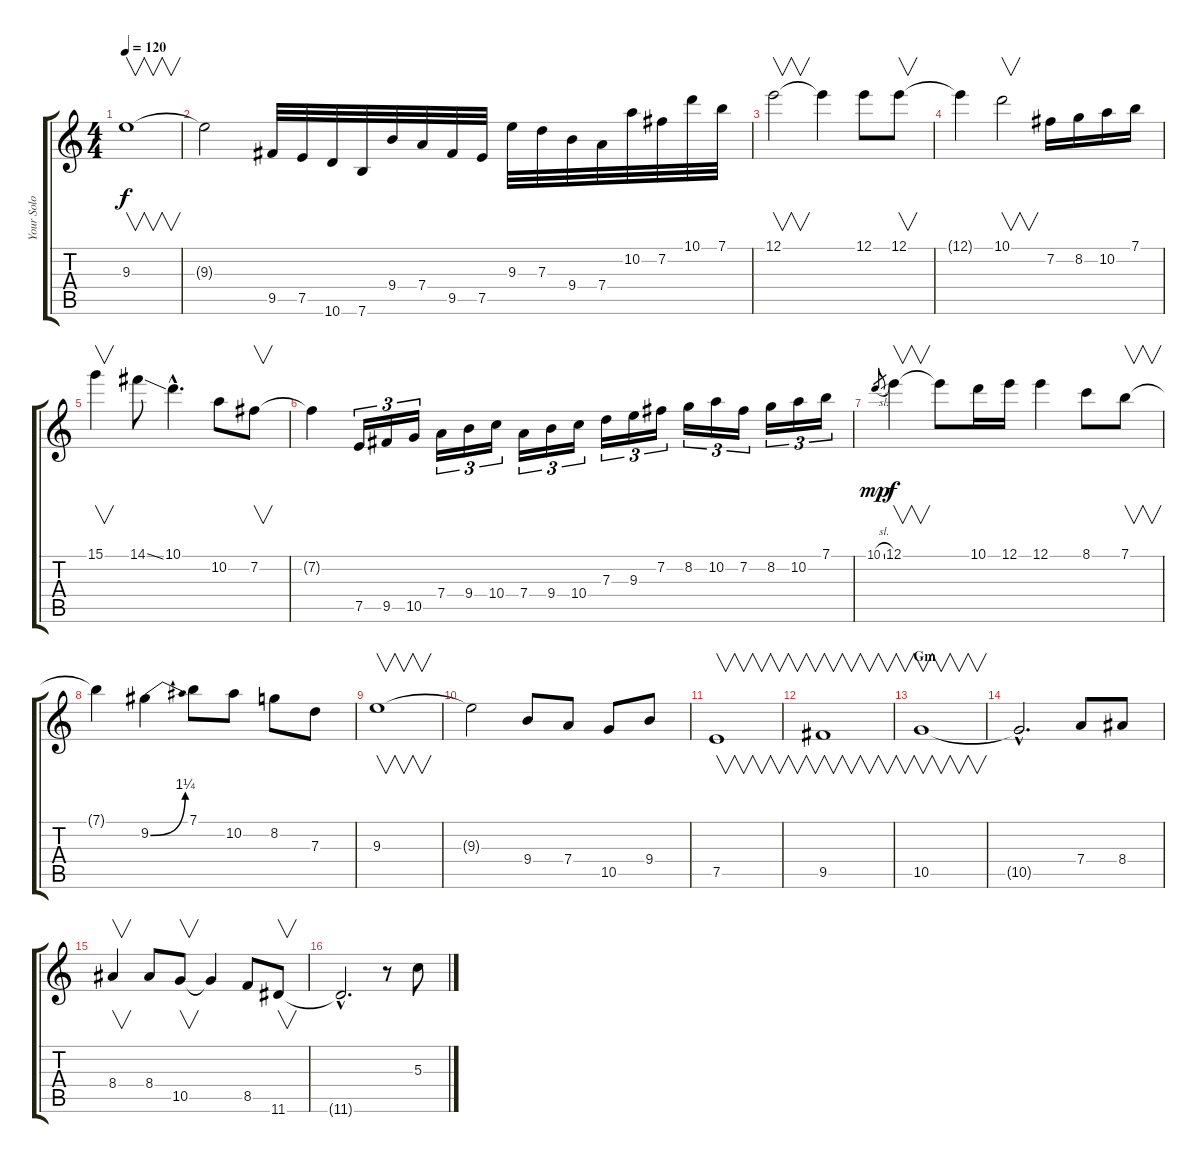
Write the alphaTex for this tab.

\track ("Your Solo" "Your Solo") {instrument distortionguitar}
\staff {score tabs}
\tuning (E4 B3 G3 D3 A2 E2) {hide}
\ts (4 4)
\tempo 120
\clef g2
\ks c
9.3.1{v dy f} |
9.3{t}.2 9.5.32 7.5.32 10.6.32 7.6.32 9.4.32 7.4.32 9.5.32 7.5.32 9.3.32 7.3.32 9.4.32 7.4.32 10.2.32 7.2.32 10.1.32 7.1.32 |
12.1.2{v} 12.1{t}.4 12.1.8 12.1.8{v} |
12.1{t}.4 10.1.2{v} 7.2.16 8.2.16 10.2.16 7.1.16 |
15.1.4{v} 14.1{ss}.8 10.1{hac}.4{d} 10.2.8 7.2.8{v} |
7.2{t}.4 7.5.16{tu (3 2)} 9.5.16{tu (3 2)} 10.5.16{tu (3 2)} 7.4.16{tu (3 2)} 9.4.16{tu (3 2)} 10.4.16{tu (3 2)} 7.4.16{tu (3 2)} 9.4.16{tu (3 2)} 10.4.16{tu (3 2)} 7.3.16{tu (3 2)} 9.3.16{tu (3 2)} 7.2.16{tu (3 2)} 8.2.16{tu (3 2)} 10.2.16{tu (3 2)} 7.2.16{tu (3 2)} 8.2.16{tu (3 2)} 10.2.16{tu (3 2)} 7.1.16{tu (3 2)} |
10.1{sl}.8{gr dy mp} 12.1.4{v dy f} 12.1{t}.8 10.1.16 12.1.16 12.1.4 8.1.8 7.1.8{v} |
7.1{t}.4 9.2{be (bend 0 0 60 5)}.4 7.1.8 10.2.8 8.2.8 7.3.8 |
9.3.1{v} |
9.3{t}.2 9.4.8 7.4.8 10.5.8 9.4.8 |
7.5.1{v} |
9.5.1{v} |
\section ("" "Gm")
10.5.1{v} |
10.5{hac t}.2{d} 7.4.8 8.4.8 |
8.4.4{v} 8.4.8 10.5.8{v} 10.5{t}.4 8.5.8 11.6.8{v} |
11.6{hac t}.2{d} r.8 5.3.8
